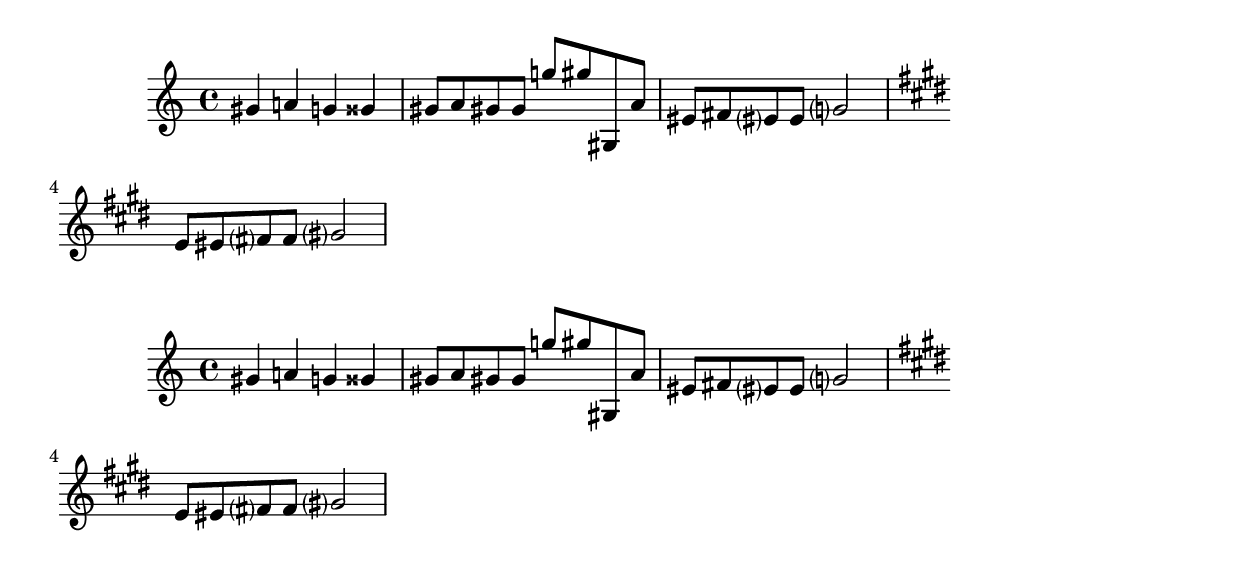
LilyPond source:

\version "2.17.6"
\header {

texidoc = "Several automatic accidental rules
aim to reproduce contemporary music notation
practices:
@itemize
@item
@code{'dodecaphonic} style prints accidentals on every
note (including naturals)
@item
@code{'neo-modern style} prints accidentals on every note
(not including naturals), except when a note is
immediately repeated
@item
@code{'neo-modern-cautionary} style acts like neo-modern,
adding cautionary parentheses around accidentals.
@item
@code{'teaching} prints accidentals normally, but adds
cautionary accidentals when an accidental is
already included in the key signature.
@end itemize

Both scores should show the same accidentals.
"

}

\layout { ragged-right = ##t }

\score {
  \relative c'' {
    \accidentalStyle dodecaphonic
    gis4 a g gisis
    \accidentalStyle neo-modern
    gis8 a gis gis g' gis gis,, a'
    \accidentalStyle neo-modern-cautionary
    eis fis eis eis g2
    \accidentalStyle teaching
    \key e \major
    e8 eis fis fis gis2
  }
}

\score {
  \relative c'' {
    \set Staff.autoAccidentals = #'()
    \set Staff.autoCautionaries = #'()
    gis!4 a! g! gisis!
    gis!8 a gis! gis g'! gis! gis,,! a'
    eis! fis! eis? eis g?2
    \key e \major
    e8 eis! fis? fis gis?2
  }
}
